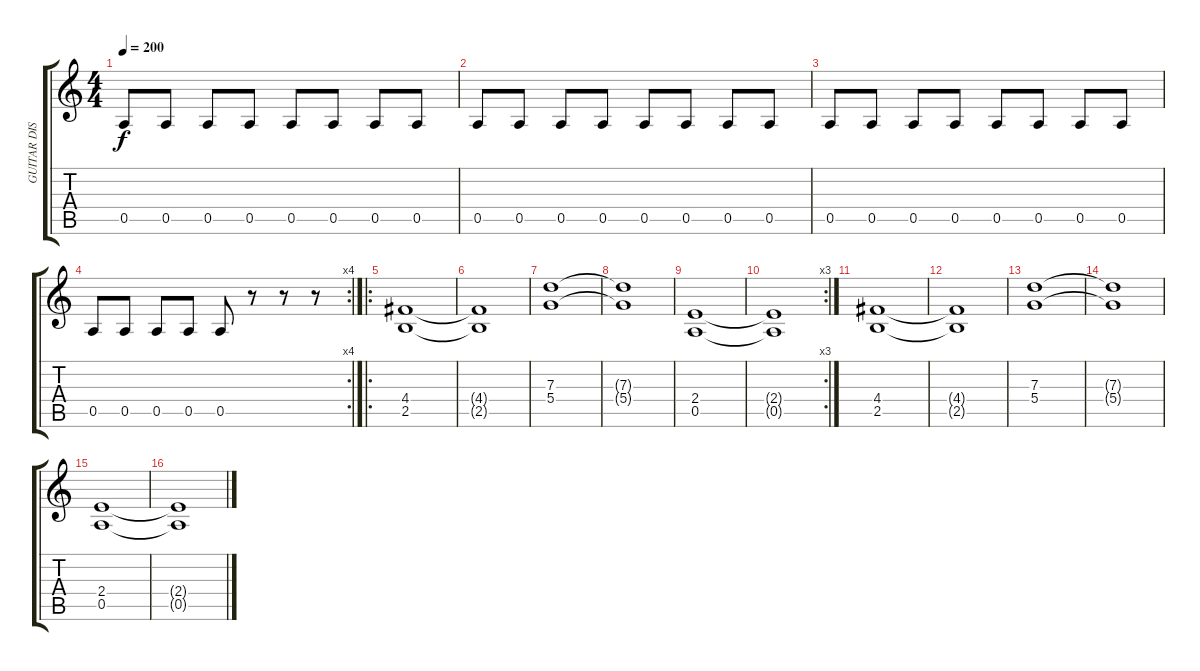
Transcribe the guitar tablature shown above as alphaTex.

\track ("GUITAR DISTORTION" "GUITAR DIS") {instrument distortionguitar}
\staff {score tabs}
\tuning (E4 B3 G3 D3 A2 E2) {hide}
\ts (4 4)
\tempo 200
\clef g2
\ks c
0.5.8{dy f} 0.5.8 0.5.8 0.5.8 0.5.8 0.5.8 0.5.8 0.5.8 |
0.5.8 0.5.8 0.5.8 0.5.8 0.5.8 0.5.8 0.5.8 0.5.8 |
0.5.8 0.5.8 0.5.8 0.5.8 0.5.8 0.5.8 0.5.8 0.5.8 |
\rc 4
0.5.8 0.5.8 0.5.8 0.5.8 0.5.8 r.8 r.8 r.8 |
\ro
(4.4 2.5).1 |
(4.4{t} 2.5{t}).1 |
(7.3 5.4).1 |
(7.3{t} 5.4{t}).1 |
(2.4 0.5).1 |
\rc 3
(2.4{t} 0.5{t}).1 |
(4.4 2.5).1 |
(4.4{t} 2.5{t}).1 |
(7.3 5.4).1 |
(7.3{t} 5.4{t}).1 |
(2.4 0.5).1 |
(2.4{t} 0.5{t}).1{volume 0}
